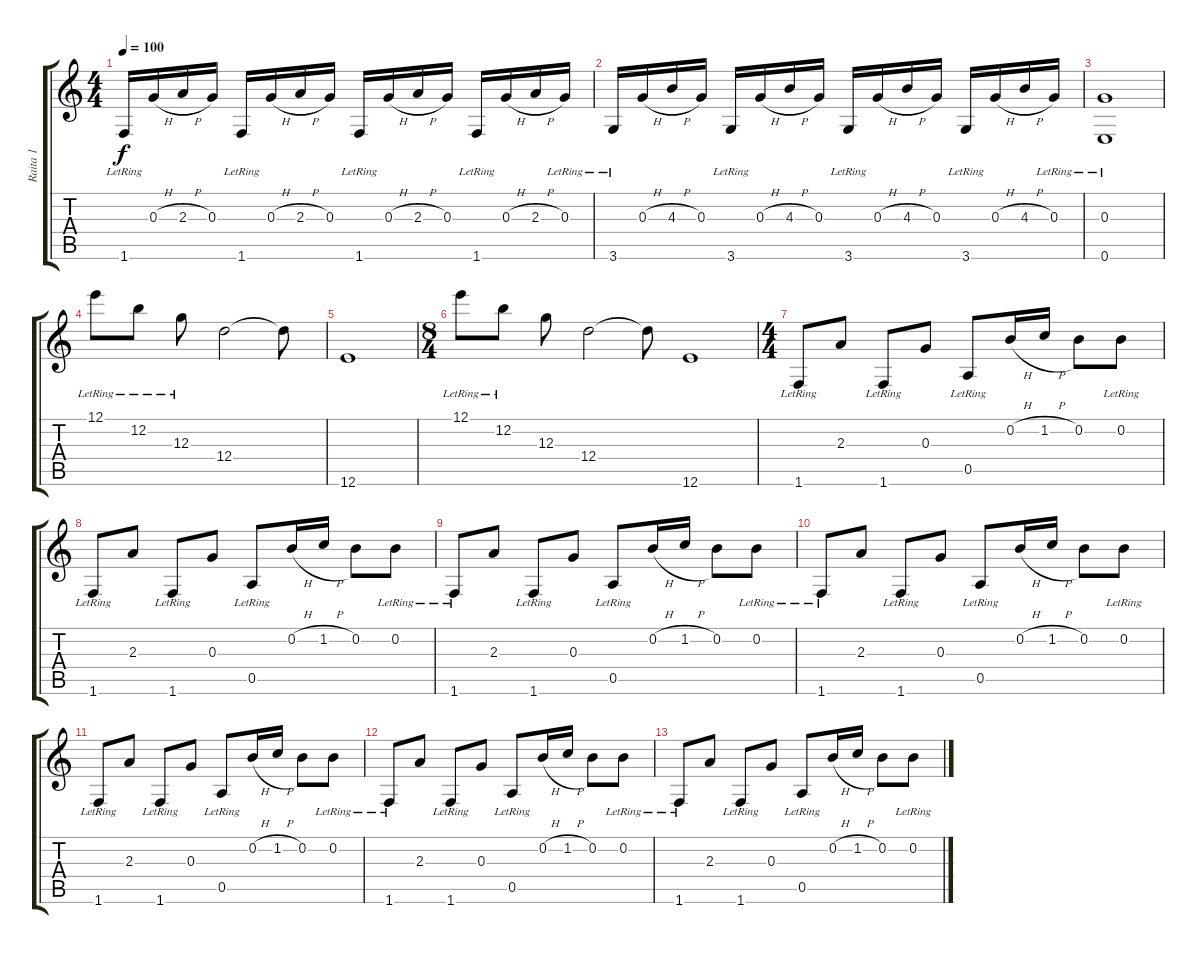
\track ("Raita 1" "Raita 1") {instrument acousticguitarnylon}
\staff {score tabs}
\tuning (E4 B3 G3 D3 A2 E2) {hide}
\ts (4 4)
\tempo 100
\clef g2
\ks c
1.6{lr}.16{dy f} 0.3{h}.16 2.3{h}.16 0.3.16 1.6{lr}.16 0.3{h}.16 2.3{h}.16 0.3.16 1.6{lr}.16 0.3{h}.16 2.3{h}.16 0.3.16 1.6{lr}.16 0.3{h}.16 2.3{h}.16 0.3{lr}.16 |
3.6{lr}.16 0.3{h}.16 4.3{h}.16 0.3.16 3.6{lr}.16 0.3{h}.16 4.3{h}.16 0.3.16 3.6{lr}.16 0.3{h}.16 4.3{h}.16 0.3.16 3.6{lr}.16 0.3{h}.16 4.3{h}.16 0.3{lr}.16 |
(0.3{lr} 0.6{lr}).1 |
12.1{lr}.8 12.2{lr}.8 12.3{lr}.8 12.4.2 12.4{t}.8 |
12.6.1 |
\ts (8 4)
12.1{lr}.8 12.2{lr}.8 12.3.8 12.4.2 12.4{t}.8 12.6.1 |
\ts (4 4)
1.6{lr}.8{volume 10} 2.3.8 1.6{lr}.8 0.3.8 0.5{lr}.8 0.2{h}.16 1.2{h}.16 0.2.8 0.2{lr}.8 |
1.6{lr}.8{volume 10} 2.3.8 1.6{lr}.8 0.3.8 0.5{lr}.8 0.2{h}.16 1.2{h}.16 0.2.8 0.2{lr}.8 |
1.6{lr}.8{volume 10} 2.3.8 1.6{lr}.8 0.3.8 0.5{lr}.8 0.2{h}.16 1.2{h}.16 0.2.8 0.2{lr}.8 |
1.6{lr}.8{volume 10} 2.3.8 1.6{lr}.8 0.3.8 0.5{lr}.8 0.2{h}.16 1.2{h}.16 0.2.8 0.2{lr}.8 |
1.6{lr}.8{volume 10} 2.3.8 1.6{lr}.8 0.3.8 0.5{lr}.8 0.2{h}.16 1.2{h}.16 0.2.8 0.2{lr}.8 |
1.6{lr}.8{volume 5} 2.3.8 1.6{lr}.8 0.3.8 0.5{lr}.8 0.2{h}.16 1.2{h}.16 0.2.8 0.2{lr}.8 |
1.6{lr}.8{volume 0} 2.3.8 1.6{lr}.8 0.3.8 0.5{lr}.8 0.2{h}.16 1.2{h}.16 0.2.8 0.2{lr}.8
